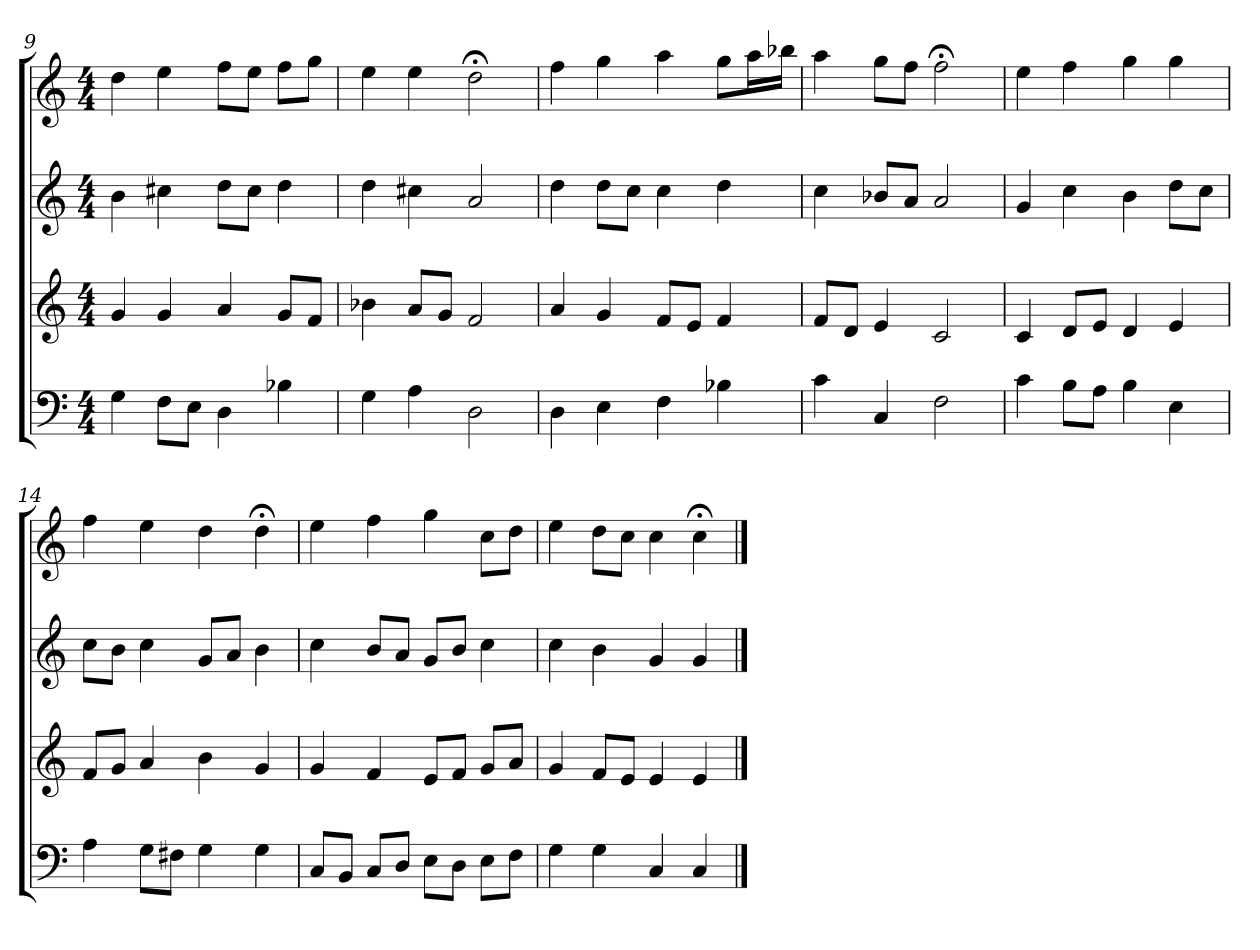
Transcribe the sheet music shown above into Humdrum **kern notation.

**kern	**kern	**kern	**kern
*part4	*part3	*part2	*part1
*staff4	*staff3	*staff2	*staff1
*clefF4	*clefG2	*clefG2	*clefG2
*k[]	*k[]	*k[]	*k[]
*a:	*a:	*a:	*a:
*M4/4	*M4/4	*M4/4	*M4/4
=9	=9	=9	=9
4G	4g	4b	4dd
8F\L	4g	4cc#X	4ee
8E\J	.	.	.
4D	4a	8dd\L	8ff\L
.	.	8cc#\J	8ee\J
4B-X	8g/L	4dd	8ff\L
.	8f/J	.	8gg\J
=10	=10	=10	=10
4G	4b-X	4dd	4ee
4A	8a/L	4cc#X	4ee
.	8g/J	.	.
2D	2f	2a	2dd;<
=11	=11	=11	=11
4D	4a	4dd	4ff
4E	4g	8dd\L	4gg
.	.	8cc\J	.
4F	8f/L	4cc	4aa
.	8e/J	.	.
4B-X	4f	4dd	8gg\L
.	.	.	16aa\L
.	.	.	16bb-X\JJ
=12	=12	=12	=12
4c	8f/L	4cc	4aa
.	8d/J	.	.
4C	4e	8b-X/L	8gg\L
.	.	8a/J	8ff\J
2F	2c	2a	2ff;<
=13	=13	=13	=13
4c	4c	4g	4ee
8B\L	8d/L	4cc	4ff
8A\J	8e/J	.	.
4B	4d	4b	4gg
4E	4e	8dd\L	4gg
.	.	8cc\J	.
=14	=14	=14	=14
4A	8f/L	8cc\L	4ff
.	8g/J	8b\J	.
8G\L	4a	4cc	4ee
8F#X\J	.	.	.
4G	4b	8g/L	4dd
.	.	8a/J	.
4G	4g	4b	4dd;<
=15	=15	=15	=15
8C/L	4g	4cc	4ee
8BB/J	.	.	.
8C/L	4f	8b/L	4ff
8D/J	.	8a/J	.
8E\L	8e/L	8g/L	4gg
8D\J	8f/J	8b/J	.
8E\L	8g/L	4cc	8cc\L
8F\J	8a/J	.	8dd\J
=16	=16	=16	=16
4G	4g	4cc	4ee
4G	8f/L	4b	8dd\L
.	8e/J	.	8cc\J
4C	4e	4g	4cc
4C	4e	4g	4cc;<
==	==	==	==
*-	*-	*-	*-
